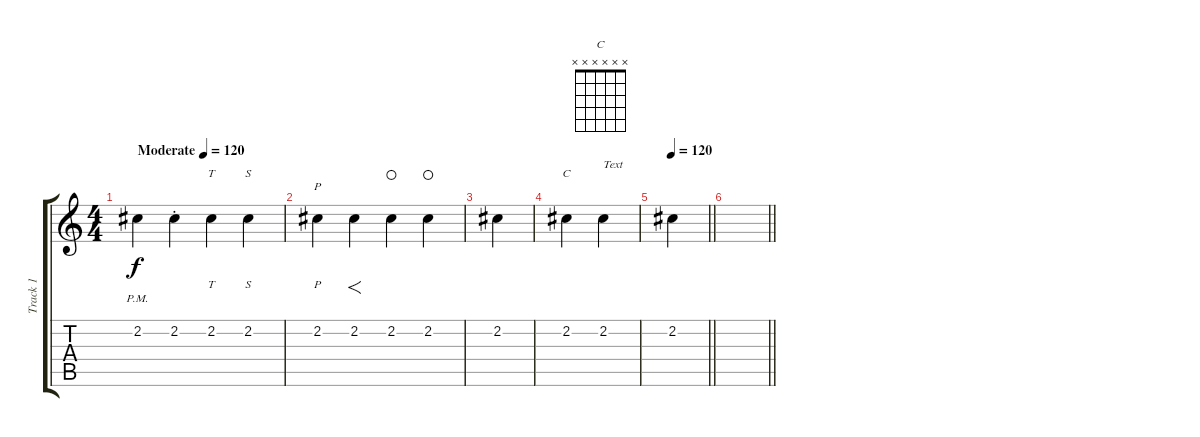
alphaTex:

\track ("Track 1" "Track 1") {instrument acousticguitarsteel}
\staff {score tabs}
\tuning (E4 B3 G3 D3 A2 E2) {hide}
\chord ("C" x x x x x x)
\ts (4 4)
\tempo (120 "Moderate")
\clef g2
\ks c
2.2{pm}.4{dy f instrument acousticguitarsteel} 2.2{st}.4 2.2.4{tt} 2.2.4{s} |
2.2.4{p} 2.2.4{f} 2.2.4{waho} 2.2.4{waho} |
2.2.4 |
2.2.4{ch "C"} 2.2.4{txt "Text"} |
\tempo 120
\barLineRight lightlight
2.2.4{instrument acousticguitarsteel} |
\barLineRight lightlight
